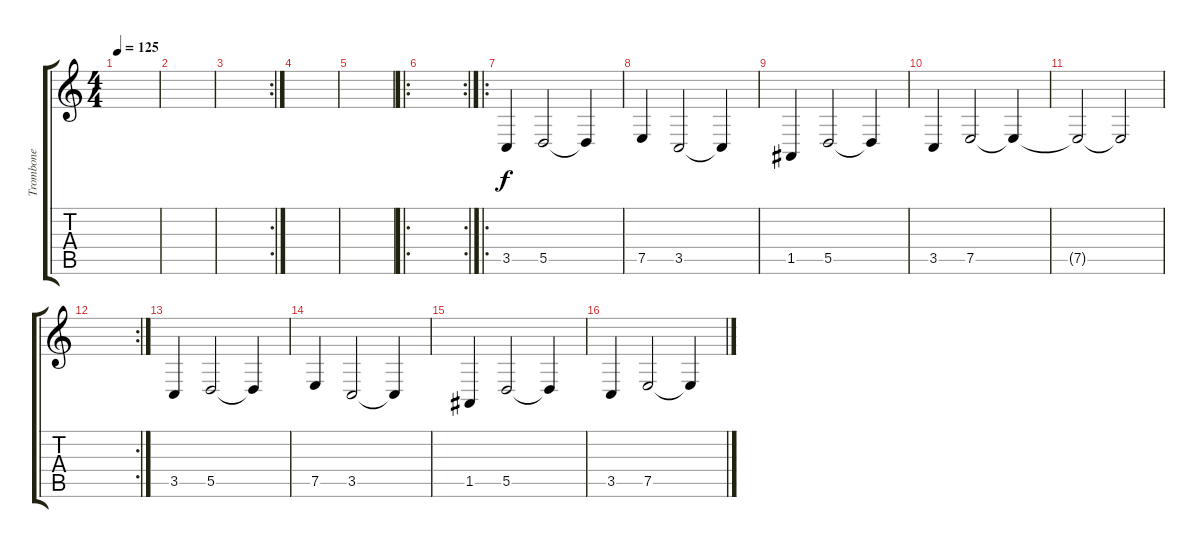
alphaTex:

\track ("Trombone" "Trombone") {instrument trombone}
\staff {score tabs}
\tuning (E4 B3 G3 D3 A2 E2) {hide}
\ts (4 4)
\tempo 125
\clef g2
\ks c
|
|
\rc 2
|
|
|
\ro
\rc 2
|
\ro
3.5.4 5.5.2 5.5{t}.4 |
7.5.4 3.5.2 3.5{t}.4 |
1.5.4 5.5.2 5.5{t}.4 |
3.5.4 7.5.2 7.5{t}.4 |
7.5{t}.2 7.5{t}.2 |
\rc 2
|
3.5.4 5.5.2 5.5{t}.4 |
7.5.4 3.5.2 3.5{t}.4 |
1.5.4 5.5.2 5.5{t}.4 |
3.5.4 7.5.2 7.5{t}.4
